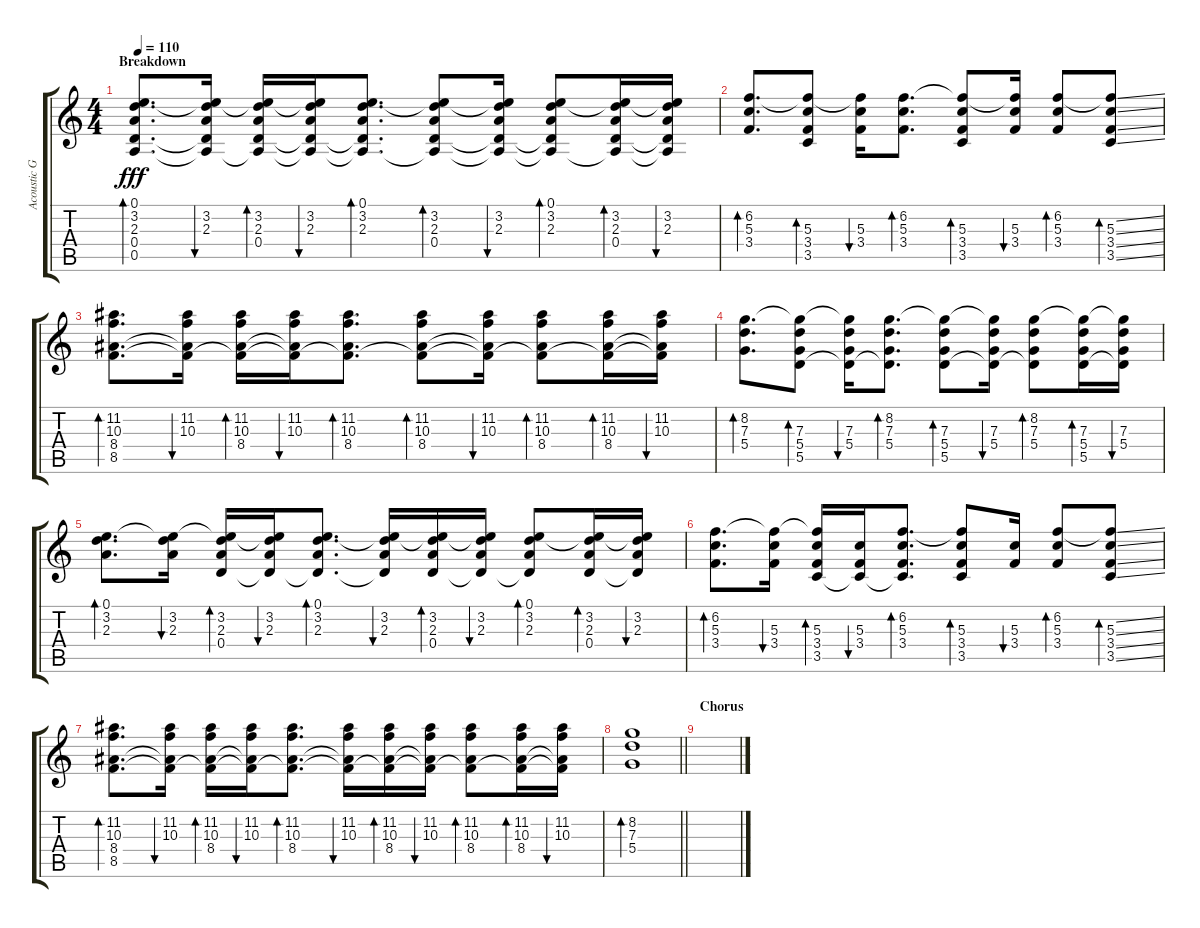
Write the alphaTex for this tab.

\track ("Acoustic Guitar L" "Acoustic G") {instrument acousticguitarsteel}
\staff {score tabs}
\tuning (E4 B3 G3 D3 A2 E2) {hide}
\ts (4 4)
\section ("" "Breakdown")
\tempo 110
\clef g2
\ks c
(0.1 3.2 2.3 0.4 0.5).8{d bd 60 dy fff volume 6} (0.1{t} 3.2 2.3 0.4{t} 0.5{t}).16{bu 30} (0.1{t} 3.2 2.3 0.4 0.5{t}).16{bd 30} (0.1{t} 3.2 2.3 0.4{t} 0.5{t}).16{bu 30} (0.1 3.2 2.3 0.4{t} 0.5{t}).8{d bd 30} (0.1{t} 3.2 2.3 0.4 0.5{t}).8{bd 30} (0.1{t} 3.2 2.3 0.4{t} 0.5{t}).16{bu 30} (0.1 3.2 2.3 0.4{t} 0.5{t}).8{bd 30} (0.1{t} 3.2 2.3 0.4 0.5{t}).16{bd 30} (0.1{t} 3.2 2.3 0.4{t} 0.5{t}).16{bu 30} |
(6.2 5.3 3.4).8{d bd 30} (6.2{t} 5.3 3.4 3.5).8{bd 30} (6.2{t} 5.3 3.4).16{bu 30} (6.2 5.3 3.4).8{d bd 30} (6.2{t} 5.3 3.4 3.5).8{bd 30} (6.2{t} 5.3 3.4).16{bu 30} (6.2 5.3 3.4).8{bd 30} (6.2{ss t} 5.3{ss} 3.4{ss} 3.5{ss}).8{bd 30} |
(11.2 10.3 8.4 8.5).8{d bd 30} (11.2 10.3 8.4{t} 8.5{t}).16{bu 30} (11.2 10.3 8.4 8.5{t}).16{bd 30} (11.2 10.3 8.4{t} 8.5{t}).16{bu 30} (11.2 10.3 8.4 8.5{t}).8{d bd 30} (11.2 10.3 8.4 8.5{t}).8{bd 30} (11.2 10.3 8.4{t} 8.5{t}).16{bu 30} (11.2 10.3 8.4 8.5{t}).8{bd 30} (11.2 10.3 8.4 8.5{t}).16{bd 30} (11.2 10.3 8.4{t} 8.5{t}).16{bu 30} |
(8.2 7.3 5.4).8{d bd 30} (8.2{t} 7.3 5.4 5.5).8{bd 30} (8.2{t} 7.3 5.4 5.5{t}).16{bu 30} (8.2 7.3 5.4 5.5{t}).8{d bd 30} (8.2{t} 7.3 5.4 5.5).8{bd 30} (8.2{t} 7.3 5.4 5.5{t}).16{bu 30} (8.2 7.3 5.4 5.5{t}).8{bd 30} (8.2{t} 7.3 5.4 5.5).16{bd 30} (8.2{t} 7.3 5.4 5.5{t}).16{bu 30} |
(0.1 3.2 2.3).8{d bd 30} (0.1{t} 3.2 2.3).16{bu 30} (0.1{t} 3.2 2.3 0.4).16{bd 30} (0.1{t} 3.2 2.3 0.4{t}).16{bu 30} (0.1 3.2 2.3 0.4{t}).8{d bd 30} (0.1{t} 3.2 2.3 0.4{t}).16{bu 30} (0.1{t} 3.2 2.3 0.4).16{bd 30} (0.1{t} 3.2 2.3 0.4{t}).16{bu 30} (0.1 3.2 2.3 0.4{t}).8{bd 30} (0.1{t} 3.2 2.3 0.4).16{bd 30} (0.1{t} 3.2 2.3 0.4{t}).16{bu 30} |
(6.2 5.3 3.4).8{d bd 30} (6.2{t} 5.3 3.4).16{bu 30} (6.2{t} 5.3 3.4 3.5).16{bd 30} (5.3 3.4 3.5{t}).16{bu 30} (6.2 5.3 3.4 3.5{t}).8{d bd 30} (6.2{t} 5.3 3.4 3.5).8{bd 30} (5.3 3.4).16{bu 30} (6.2 5.3 3.4).8{bd 30} (6.2{ss t} 5.3{ss} 3.4{ss} 3.5{ss}).8{bd 30} |
(11.2 10.3 8.4 8.5).8{d bd 30} (11.2 10.3 8.4{t} 8.5{t}).16{bu 30} (11.2 10.3 8.4 8.5{t}).16{bd 30} (11.2 10.3 8.4{t} 8.5{t}).16{bu 30} (11.2 10.3 8.4 8.5{t}).8{d bd 30} (11.2 10.3 8.4{t} 8.5{t}).16{bu 30} (11.2 10.3 8.4 8.5{t}).16{bd 30} (11.2 10.3 8.4{t} 8.5{t}).16{bu 30} (11.2 10.3 8.4 8.5{t}).8{bd 30} (11.2 10.3 8.4 8.5{t}).16{bd 30} (11.2 10.3 8.4{t} 8.5{t}).16{bu 30} |
\barLineRight lightlight
(8.2 7.3 5.4).1{bd 30} |
\section ("" "Chorus")
